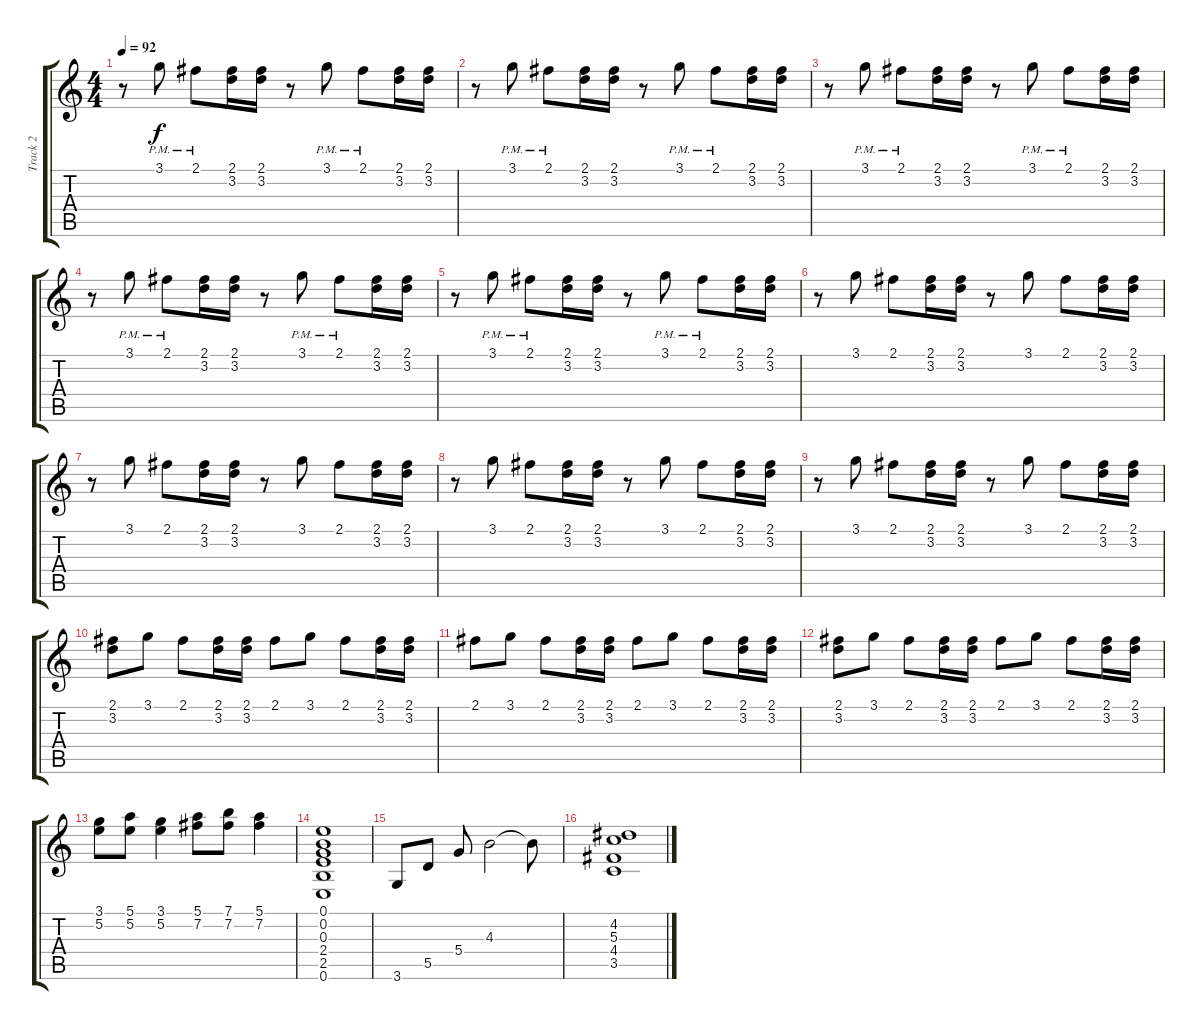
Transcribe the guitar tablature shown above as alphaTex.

\track ("Track 2" "Track 2") {instrument overdrivenguitar}
\staff {score tabs}
\tuning (E4 B3 G3 D3 A2 E2) {hide}
\ts (4 4)
\tempo 92
\clef g2
\ks c
r.8{dy f} 3.1{pm}.8 2.1{pm}.8 (2.1 3.2).16 (2.1 3.2).16 r.8 3.1{pm}.8 2.1{pm}.8 (2.1 3.2).16 (2.1 3.2).16 |
r.8 3.1{pm}.8 2.1{pm}.8 (2.1 3.2).16 (2.1 3.2).16 r.8 3.1{pm}.8 2.1{pm}.8 (2.1 3.2).16 (2.1 3.2).16 |
r.8 3.1{pm}.8 2.1{pm}.8 (2.1 3.2).16 (2.1 3.2).16 r.8 3.1{pm}.8 2.1{pm}.8 (2.1 3.2).16 (2.1 3.2).16 |
r.8 3.1{pm}.8 2.1{pm}.8 (2.1 3.2).16 (2.1 3.2).16 r.8 3.1{pm}.8 2.1{pm}.8 (2.1 3.2).16 (2.1 3.2).16 |
r.8 3.1{pm}.8 2.1{pm}.8 (2.1 3.2).16 (2.1 3.2).16 r.8 3.1{pm}.8 2.1{pm}.8 (2.1 3.2).16 (2.1 3.2).16 |
r.8 3.1.8 2.1.8 (2.1 3.2).16 (2.1 3.2).16 r.8 3.1.8 2.1.8 (2.1 3.2).16 (2.1 3.2).16 |
r.8 3.1.8 2.1.8 (2.1 3.2).16 (2.1 3.2).16 r.8 3.1.8 2.1.8 (2.1 3.2).16 (2.1 3.2).16 |
r.8 3.1.8 2.1.8 (2.1 3.2).16 (2.1 3.2).16 r.8 3.1.8 2.1.8 (2.1 3.2).16 (2.1 3.2).16 |
r.8 3.1.8 2.1.8 (2.1 3.2).16 (2.1 3.2).16 r.8 3.1.8 2.1.8 (2.1 3.2).16 (2.1 3.2).16 |
(2.1 3.2).8 3.1.8 2.1.8 (2.1 3.2).16 (2.1 3.2).16 2.1.8 3.1.8 2.1.8 (2.1 3.2).16 (2.1 3.2).16 |
2.1.8 3.1.8 2.1.8 (2.1 3.2).16 (2.1 3.2).16 2.1.8 3.1.8 2.1.8 (2.1 3.2).16 (2.1 3.2).16 |
(2.1 3.2).8 3.1.8 2.1.8 (2.1 3.2).16 (2.1 3.2).16 2.1.8 3.1.8 2.1.8 (2.1 3.2).16 (2.1 3.2).16 |
(3.1 5.2).8 (5.1 5.2).8 (3.1 5.2).4 (5.1 7.2).8 (7.1 7.2).8 (5.1 7.2).4 |
(0.1 0.2 0.3 2.4 2.5 0.6).1 |
3.6.8 5.5.8 5.4.8 4.3.2 4.3{t}.8 |
(4.2 5.3 4.4 3.5).1
